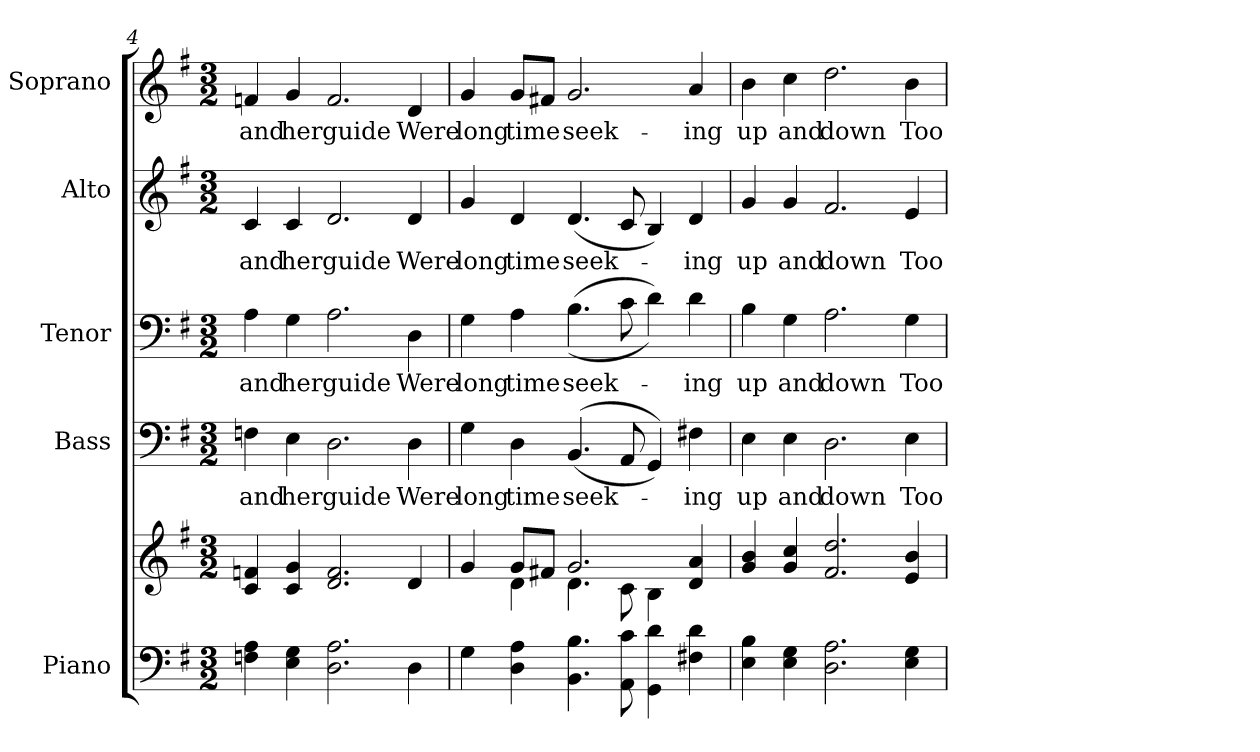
**kern	**kern	**kern	**text	**kern	**text	**kern	**text	**kern	**text
*part5	*part5	*part4	*part4	*part3	*part3	*part2	*part2	*part1	*part1
*staff6	*staff5	*staff4	*staff4	*staff3	*staff3	*staff2	*staff2	*staff1	*staff1
*I"Piano	*	*I"Bass	*	*I"Tenor	*	*I"Alto	*	*I"Soprano	*
*I'Pno.	*	*I'B.	*	*I'T.	*	*I'A.	*	*I'S.	*
*clefF4	*clefG2	*clefF4	*	*clefF4	*	*clefG2	*	*clefG2	*
*k[f#]	*k[f#]	*k[f#]	*	*k[f#]	*	*k[f#]	*	*k[f#]	*
*G:	*G:	*G:	*	*G:	*	*G:	*	*G:	*
*M3/2	*M3/2	*M3/2	*	*M3/2	*	*M3/2	*	*M3/2	*
=4	=4	=4	=4	=4	=4	=4	=4	=4	=4
!	!	!	!LO:LY:b:color=#000000	!	!	!	!	!	!
!	!	!	!	!	!LO:LY:b:color=#000000	!	!	!	!
!	!	!	!	!	!	!	!LO:LY:b:color=#000000	!	!
!	!	!	!	!	!	!	!	!	!LO:LY:b:color=#000000
4Fni\ 4Ai	4ci/ 4fni	4Fni\	and	4Ai\	and	4ci/	and	4fni/	and
!	!	!	!LO:LY:b:color=#000000	!	!	!	!	!	!
!	!	!	!	!	!LO:LY:b:color=#000000	!	!	!	!
!	!	!	!	!	!	!	!LO:LY:b:color=#000000	!	!
!	!	!	!	!	!	!	!	!	!LO:LY:b:color=#000000
4Ei\ 4Gi	4ci/ 4gi	4Ei\	her	4Gi\	her	4ci/	her	4gi/	her
!	!	!	!LO:LY:b:color=#000000	!	!	!	!	!	!
!	!	!	!	!	!LO:LY:b:color=#000000	!	!	!	!
!	!	!	!	!	!	!	!LO:LY:b:color=#000000	!	!
!	!	!	!	!	!	!	!	!	!LO:LY:b:color=#000000
2.Di\ 2.Ai	2.di/ 2.fi	2.Di\	guide	2.Ai\	guide	2.di/	guide	2.fi/	guide
!	!	!	!LO:LY:b:color=#000000	!	!	!	!	!	!
!	!	!	!	!	!LO:LY:b:color=#000000	!	!	!	!
!	!	!	!	!	!	!	!LO:LY:b:color=#000000	!	!
!	!	!	!	!	!	!	!	!	!LO:LY:b:color=#000000
4Di\	4di/	4Di\	Were	4Di\	Were	4di/	Were	4di/	Were
!!LO:PB:g=z
=5	=5	=5	=5	=5	=5	=5	=5	=5	=5
*	*^	*	*	*	*	*	*	*	*
!	!	!	!	!LO:LY:b:color=#000000	!	!	!	!	!	!
!	!	!	!	!	!	!LO:LY:b:color=#000000	!	!	!	!
!	!	!	!	!	!	!	!	!LO:LY:b:color=#000000	!	!
!	!	!	!	!	!	!	!	!	!	!LO:LY:b:color=#000000
4Gi\	4gi/	4ryy	4Gi\	long	4Gi\	long	4gi/	long	4gi/	long
!	!	!	!	!LO:LY:b:color=#000000	!	!	!	!	!	!
!	!	!	!	!	!	!LO:LY:b:color=#000000	!	!	!	!
!	!	!	!	!	!	!	!	!LO:LY:b:color=#000000	!	!
!	!	!	!	!	!	!	!	!	!	!LO:LY:b:color=#000000
4Di\ 4Ai	8gi/L	4di\	4Di\	time	4Ai\	time	4di/	time	8gi/L	time
.	8f#Xi/J	.	.	.	.	.	.	.	8f#Xi/J	.
!	!	!	!	!LO:LY:b:color=#000000	!	!	!	!	!	!
!	!	!	!	!	!	!LO:LY:b:color=#000000	!	!	!	!
!	!	!	!	!	!	!	!	!LO:LY:b:color=#000000	!	!
!	!	!	!	!	!	!	!	!	!	!LO:LY:b:color=#000000
4.BBi\ 4.Bi	2.gi/	4.di\	((4.BBi/	seek-	((4.Bi\	seek-	(4.di/	seek-	2.gi/	seek-
8AAi\ 8ci	.	8ci\	8AAi/	.	8ci\	.	8ci/	.	.	.
4GGi\ 4di	.	4Bi\	4GGi/))	.	4di\))	.	4Bi/)	.	.	.
!	!	!	!	!LO:LY:b:color=#000000	!	!	!	!	!	!
!	!	!	!	!	!	!LO:LY:b:color=#000000	!	!	!	!
!	!	!	!	!	!	!	!	!LO:LY:b:color=#000000	!	!
!	!	!	!	!	!	!	!	!	!	!LO:LY:b:color=#000000
4F#Xi\ 4di	4di/ 4ai	4ryy	4F#Xi\	-ing	4di\	-ing	4di/	-ing	4ai/	-ing
*	*v	*v	*	*	*	*	*	*	*	*
=6	=6	=6	=6	=6	=6	=6	=6	=6	=6
*	*^	*	*	*	*	*	*	*	*
!	!	!	!	!LO:LY:b:color=#000000	!	!	!	!	!	!
*	*v	*v	*	*	*	*	*	*	*	*
*	*^	*	*	*	*	*	*	*	*
!	!	!	!	!	!	!LO:LY:b:color=#000000	!	!	!	!
*	*v	*v	*	*	*	*	*	*	*	*
*	*^	*	*	*	*	*	*	*	*
!	!	!	!	!	!	!	!	!LO:LY:b:color=#000000	!	!
*	*v	*v	*	*	*	*	*	*	*	*
*	*^	*	*	*	*	*	*	*	*
!	!	!	!	!	!	!	!	!	!	!LO:LY:b:color=#000000
*	*v	*v	*	*	*	*	*	*	*	*
4Ei\ 4Bi	4gi/ 4bi	4Ei\	up	4Bi\	up	4gi/	up	4bi\	up
!	!	!	!LO:LY:b:color=#000000	!	!	!	!	!	!
!	!	!	!	!	!LO:LY:b:color=#000000	!	!	!	!
!	!	!	!	!	!	!	!LO:LY:b:color=#000000	!	!
!	!	!	!	!	!	!	!	!	!LO:LY:b:color=#000000
4Ei\ 4Gi	4gi/ 4cci	4Ei\	and	4Gi\	and	4gi/	and	4cci\	and
!	!	!	!LO:LY:b:color=#000000	!	!	!	!	!	!
!	!	!	!	!	!LO:LY:b:color=#000000	!	!	!	!
!	!	!	!	!	!	!	!LO:LY:b:color=#000000	!	!
!	!	!	!	!	!	!	!	!	!LO:LY:b:color=#000000
2.Di\ 2.Ai	2.f#i/ 2.ddi	2.Di\	down	2.Ai\	down	2.f#i/	down	2.ddi\	down
!	!	!	!LO:LY:b:color=#000000	!	!	!	!	!	!
!	!	!	!	!	!LO:LY:b:color=#000000	!	!	!	!
!	!	!	!	!	!	!	!LO:LY:b:color=#000000	!	!
!	!	!	!	!	!	!	!	!	!LO:LY:b:color=#000000
4Ei\ 4Gi	4ei/ 4bi	4Ei\	Too	4Gi\	Too	4ei/	Too	4bi\	Too
=	=	=	=	=	=	=	=	=	=
*-	*-	*-	*-	*-	*-	*-	*-	*-	*-
